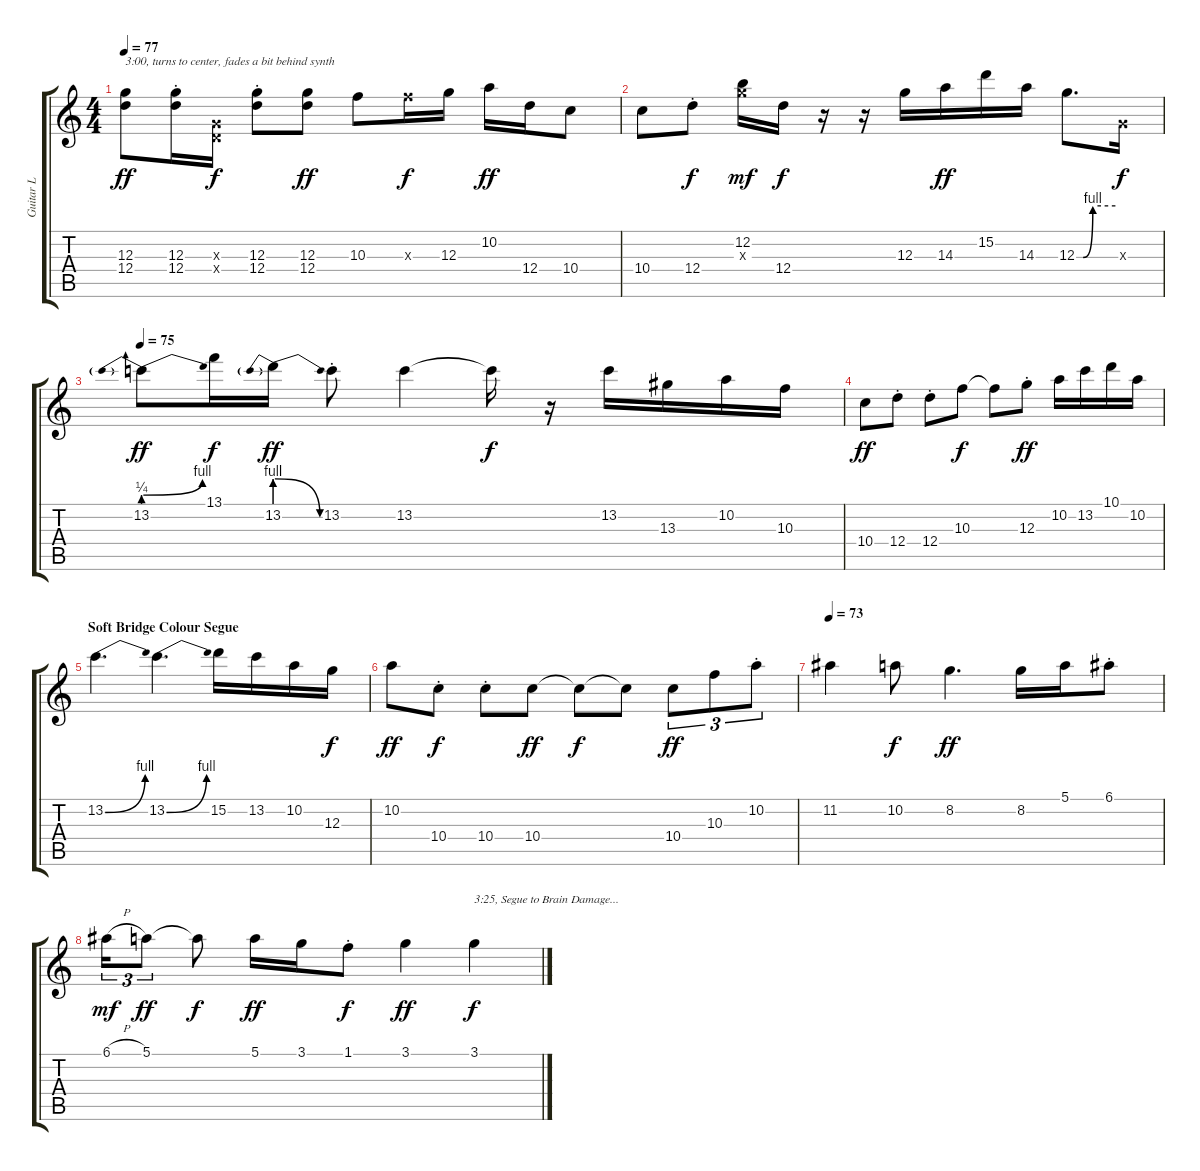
\track ("Guitar L" "Guitar L") {instrument overdrivenguitar}
\staff {score tabs}
\tuning (E4 B3 G3 D3 A2 E2) {hide}
\ts (4 4)
\tempo 77
\clef g2
\ks c
(12.3 12.4).8{txt "3:00, turns to center, fades a bit behind synth" dy ff volume 12 balance 8} (12.3{st} 12.4{st}).16 (0.3{x} 0.4{x}).16{dy f} (12.3{st} 12.4{st}).8 (12.3 12.4).8{dy ff} 10.3.8 10.3{x}.16{dy f} 12.3.16 10.2.16{dy ff} 12.4.16 10.4.8 |
10.4.8 12.4{st}.8{dy f} (12.2 12.3{x}).16{dy mf} 12.4.16{dy f} r.16 r.16 12.3.16 14.3.16{dy ff} 15.2.16 14.3.16 12.3{be (custom 0 0 10 0 25 4 60 4)}.8{d} 0.3{x}.16{dy f} |
\tempo 75
13.2{be (prebendbend 0 1 60 4)}.8{dy ff} 13.1.16{dy f} 13.2{be (prebendrelease 0 4 60 0)}.16{dy ff} 13.2{st}.8 13.2.4 13.2{t}.16{dy f} r.16 13.2.16 13.3.16 10.2.16 10.3.16 |
10.4.8{dy ff} 12.4{st}.8 12.4{st}.8 10.3.8{dy f} 10.3{t}.8 12.3{st}.8{dy ff} 10.2.16 13.2.16 10.1.16 10.2.16 |
\section ("" "Soft Bridge Colour Segue")
13.2{be (bend 0 0 60 4)}.4{d} 13.2{be (bend 0 0 60 4)}.4{d} 15.2.16 13.2.16 10.2.16 12.3.16{dy f} |
10.2.8{dy ff} 10.4{st}.8{dy f} 10.4{st}.8 10.4.8{dy ff} 10.4{t}.8{dy f} 10.4{t}.8 10.4.8{tu (3 2) dy ff} 10.3.8{tu (3 2)} 10.2{st}.8{tu (3 2)} |
\tempo 73
11.2.4 10.2.8{dy f} 8.2.4{d dy ff} 8.2.16 5.1.16 6.1{st}.8 |
6.1{h}.16{tu (3 2) dy mf} 5.1.8{tu (3 2) dy ff} 5.1{t}.8{dy f} 5.1.16{dy ff} 3.1.16 1.1{st}.8{dy f} 3.1.4{dy ff} 3.1.4{txt "3:25, Segue to Brain Damage..." dy f}
